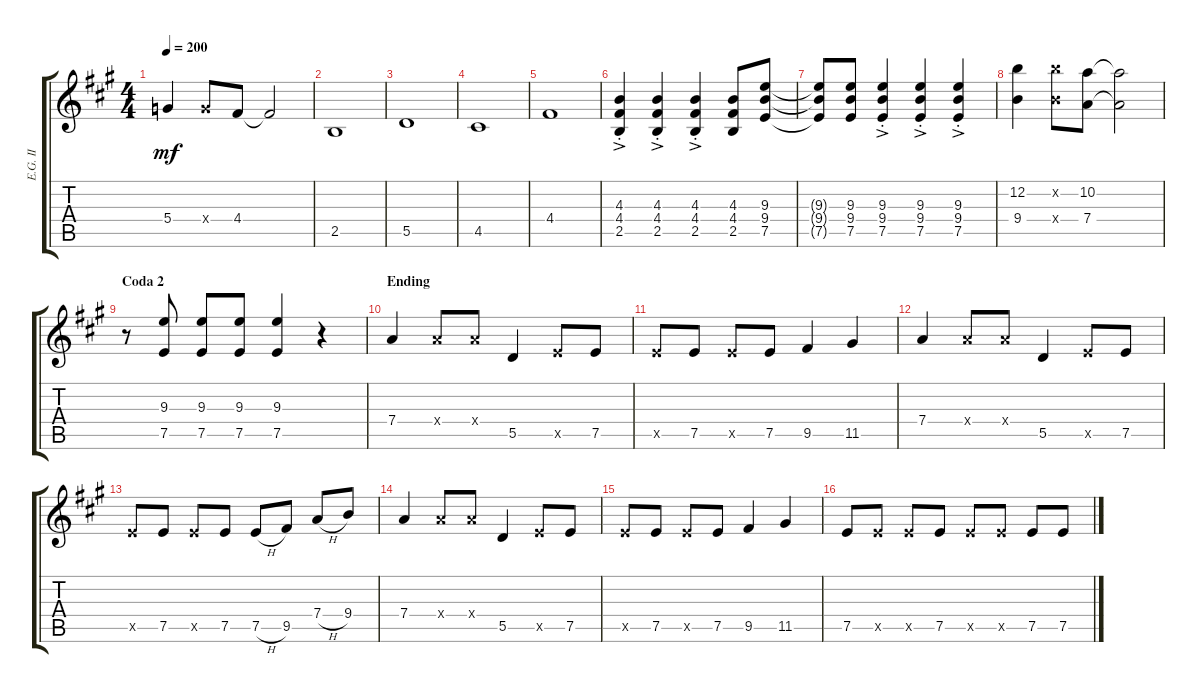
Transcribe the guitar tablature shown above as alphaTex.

\track ("E.G. II" "E.G. II") {instrument overdrivenguitar}
\staff {score tabs}
\tuning (E4 B3 G3 D3 A2 E2) {hide}
\ts (4 4)
\tempo 200
\clef g2
\ks a
5.4.4{dy mf} 5.4{x}.8 4.4.8 4.4{t}.2 |
2.5.1 |
5.5.1 |
4.5.1 |
4.4.1 |
(4.3{ac st} 4.4{ac st} 2.5{ac st}).4 (4.3{ac st} 4.4{ac st} 2.5{ac st}).4 (4.3{ac st} 4.4{ac st} 2.5{ac st}).4 (4.3 4.4 2.5).8 (9.3 9.4 7.5).8 |
(9.3{t} 9.4{t} 7.5{t}).8 (9.3 9.4 7.5).8 (9.3{ac st} 9.4{ac st} 7.5{ac st}).4 (9.3{ac st} 9.4{ac st} 7.5{ac st}).4 (9.3{ac st} 9.4{ac st} 7.5{ac st}).4 |
(12.2 9.4).4 (12.2{x} 9.4{x}).8 (10.2 7.4).8 (10.2{t} 7.4{t}).2 |
\section ("" "Coda 2")
r.8 (9.3 7.5).8 (9.3 7.5).8 (9.3 7.5).8 (9.3 7.5).4 r.4 |
\section ("" "Ending")
7.4.4 7.4{x}.8 7.4{x}.8 5.5.4 7.5{x}.8 7.5.8 |
7.5{x}.8 7.5.8 7.5{x}.8 7.5.8 9.5.4 11.5.4 |
7.4.4 7.4{x}.8 7.4{x}.8 5.5.4 7.5{x}.8 7.5.8 |
7.5{x}.8 7.5.8 7.5{x}.8 7.5.8 7.5{h}.8 9.5.8 7.4{h}.8 9.4.8 |
7.4.4 7.4{x}.8 7.4{x}.8 5.5.4 7.5{x}.8 7.5.8 |
7.5{x}.8 7.5.8 7.5{x}.8 7.5.8 9.5.4 11.5.4 |
7.5.8 7.5{x}.8 7.5{x}.8 7.5.8 7.5{x}.8 7.5{x}.8 7.5.8 7.5.8
